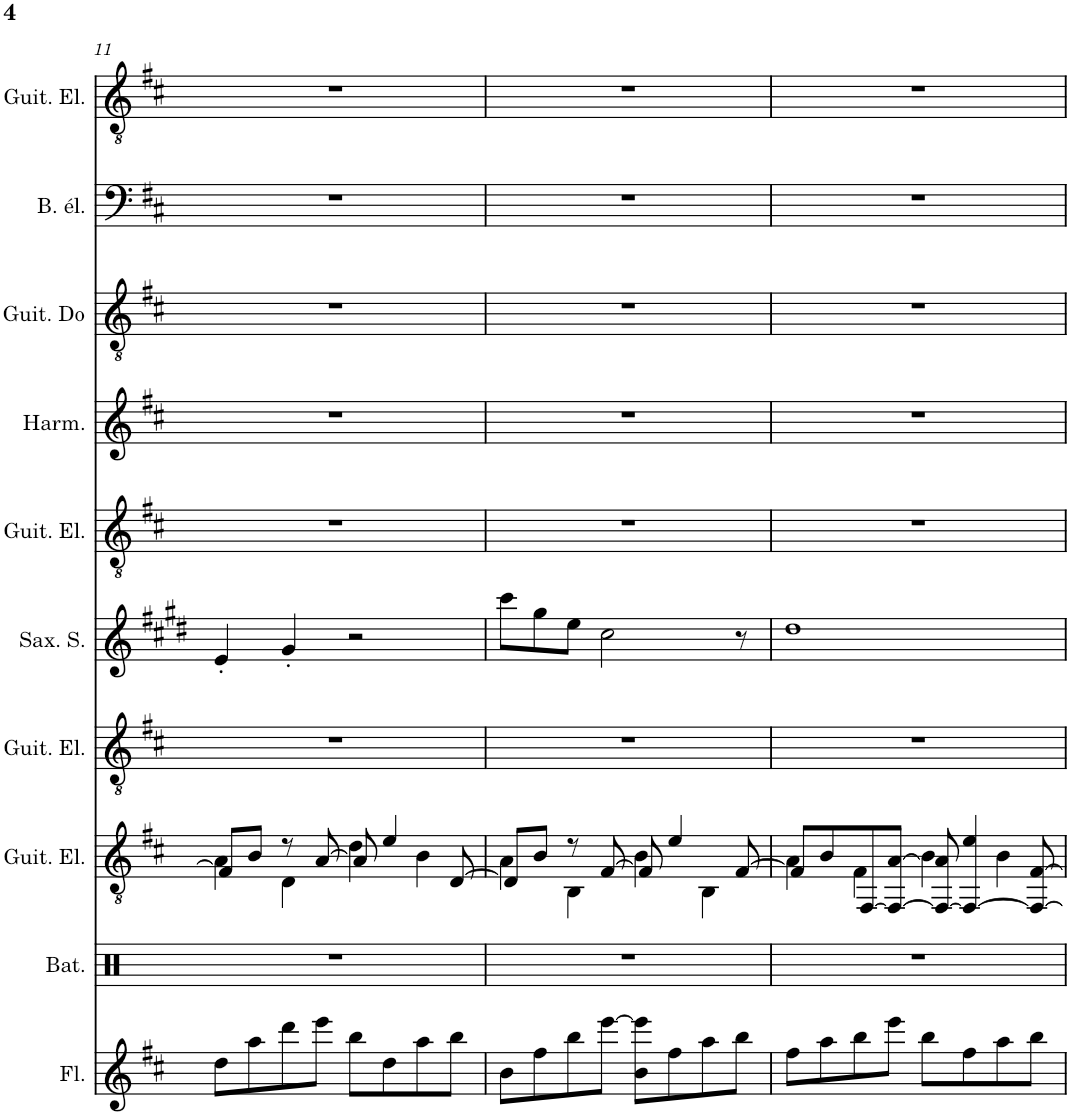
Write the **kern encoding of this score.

**kern	**kern	**kern	**kern	**kern	**kern	**kern	**kern	**kern	**kern
*part10	*part9	*part8	*part7	*part6	*part5	*part4	*part3	*part2	*part1
*staff10	*staff9	*staff8	*staff7	*staff6	*staff5	*staff4	*staff3	*staff2	*staff1
*I"Flûte	*I"Batterie, Drums	*I"Guitare électrique, EftGtArp	*I"Guitare électrique, Gtr Over	*I"Saxophone Soprano	*I"Guitare électrique, EGtRythL	*I"Harmonica, Chant	*I"Guitare Contra, Gtr Mute	*I"Basse électrique à 5 cordes, Basse	*I"Guitare électrique, EGtRythR
*I'Fl.	*I'Bat.	*I'Guit. El.	*I'Guit. El.	*I'Sax. S.	*I'Guit. El.	*I'Harm.	*	*I'B. él.	*I'Guit. El.
!!LO:PB:g=z
*clefG2	*clefX	*clefGv2	*clefGv2	*clefG2	*clefGv2	*clefG2	*clefGv2	*clefF4	*clefGv2
*	*	*	*	*Trd1c2	*	*	*	*Trd7c12	*
*k[f#c#]	*k[]	*k[f#c#]	*k[f#c#]	*k[f#c#g#d#]	*k[f#c#]	*k[f#c#]	*k[f#c#]	*k[f#c#]	*k[f#c#]
*M4/4	*M4/4	*M4/4	*M4/4	*M4/4	*M4/4	*M4/4	*M4/4	*M4/4	*M4/4
=11	=11	=11	=11	=11	=11	=11	=11	=11	=11
*	*	*^	*	*	*	*	*	*	*
8dd\L	1r	8F#/L]	4A\	1r	4e'/	1r	1r	1r	1r	1r
8aa\	.	8B/J	.	.	.	.	.	.	.	.
8ddd\	.	8r	4D\	.	4g#'/	.	.	.	.	.
8eee\J	.	[8A/	.	.	.	.	.	.	.	.
8bb\L	.	8A/]	4d\	.	2r	.	.	.	.	.
8dd\	.	4e/	.	.	.	.	.	.	.	.
8aa\	.	.	4B\	.	.	.	.	.	.	.
8bb\J	.	[8D/	.	.	.	.	.	.	.	.
=12	=12	=12	=12	=12	=12	=12	=12	=12	=12	=12
8b\L	1r	8D/L]	4A\	1r	8ccc#\L	1r	1r	1r	1r	1r
8ff#\	.	8B/J	.	.	8gg#\	.	.	.	.	.
8bb\	.	8r	4BB\	.	8ee\J	.	.	.	.	.
[8eee\J	.	[8F#/	.	.	2cc#\	.	.	.	.	.
8b\ 8eee\]L	.	8F#/]	4B\	.	.	.	.	.	.	.
8ff#\	.	4e/	.	.	.	.	.	.	.	.
8aa\	.	.	4BB\	.	.	.	.	.	.	.
8bb\J	.	[8F#/	.	.	8r	.	.	.	.	.
=13	=13	=13	=13	=13	=13	=13	=13	=13	=13	=13
8ff#\L	1r	8F#/L]	4A\	1r	1dd#	1r	1r	1r	1r	1r
8aa\	.	8B/	.	.	.	.	.	.	.	.
8bb\	.	[8FF#/	4F#\	.	.	.	.	.	.	.
8eee\J	.	8FF#/_ [8A/J	.	.	.	.	.	.	.	.
8bb\L	.	8FF#/_ 8A/]	4B\	.	.	.	.	.	.	.
8ff#\	.	4FF#/_ 4e/	.	.	.	.	.	.	.	.
8aa\	.	.	4B\	.	.	.	.	.	.	.
8bb\J	.	8FF#/_ [8F#/	.	.	.	.	.	.	.	.
*	*	*v	*v	*	*	*	*	*	*	*
=	=	=	=	=	=	=	=	=	=
*-	*-	*-	*-	*-	*-	*-	*-	*-	*-
